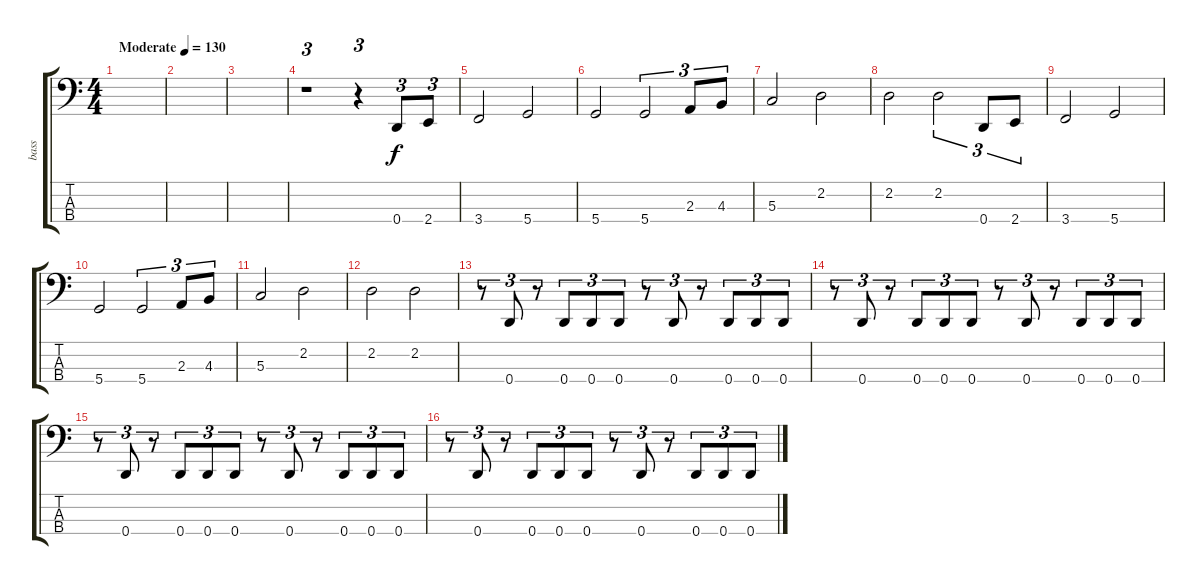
\track ("bass" "bass") {instrument electricbasspick}
\staff {score tabs}
\tuning (F2 C2 G1 D1) {hide}
\ts (4 4)
\tempo (130 "Moderate")
\clef f4
\ks c
|
|
|
r.1{tu (3 2)} r.4{tu (3 2)} 0.4.8{tu (3 2)} 2.4.8{tu (3 2)} |
3.4.2 5.4.2 |
5.4.2 5.4.2{tu (3 2)} 2.3.8{tu (3 2)} 4.3.8{tu (3 2)} |
5.3.2 2.2.2 |
2.2.2 2.2.2{tu (3 2)} 0.4.8{tu (3 2)} 2.4.8{tu (3 2)} |
3.4.2 5.4.2 |
5.4.2 5.4.2{tu (3 2)} 2.3.8{tu (3 2)} 4.3.8{tu (3 2)} |
5.3.2 2.2.2 |
2.2.2 2.2.2 |
r.8{tu (3 2)} 0.4.8{tu (3 2)} r.8{tu (3 2)} 0.4.8{tu (3 2)} 0.4.8{tu (3 2)} 0.4.8{tu (3 2)} r.8{tu (3 2)} 0.4.8{tu (3 2)} r.8{tu (3 2)} 0.4.8{tu (3 2)} 0.4.8{tu (3 2)} 0.4.8{tu (3 2)} |
r.8{tu (3 2)} 0.4.8{tu (3 2)} r.8{tu (3 2)} 0.4.8{tu (3 2)} 0.4.8{tu (3 2)} 0.4.8{tu (3 2)} r.8{tu (3 2)} 0.4.8{tu (3 2)} r.8{tu (3 2)} 0.4.8{tu (3 2)} 0.4.8{tu (3 2)} 0.4.8{tu (3 2)} |
r.8{tu (3 2)} 0.4.8{tu (3 2)} r.8{tu (3 2)} 0.4.8{tu (3 2)} 0.4.8{tu (3 2)} 0.4.8{tu (3 2)} r.8{tu (3 2)} 0.4.8{tu (3 2)} r.8{tu (3 2)} 0.4.8{tu (3 2)} 0.4.8{tu (3 2)} 0.4.8{tu (3 2)} |
r.8{tu (3 2)} 0.4.8{tu (3 2)} r.8{tu (3 2)} 0.4.8{tu (3 2)} 0.4.8{tu (3 2)} 0.4.8{tu (3 2)} r.8{tu (3 2)} 0.4.8{tu (3 2)} r.8{tu (3 2)} 0.4.8{tu (3 2)} 0.4.8{tu (3 2)} 0.4.8{tu (3 2)}
